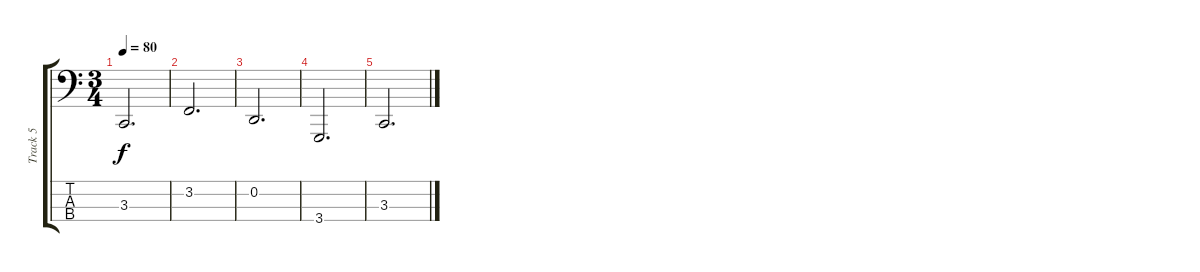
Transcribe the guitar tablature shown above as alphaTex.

\track ("Track 5" "Track 5") {instrument electricpiano1}
\staff {score tabs}
\tuning (G2 D2 A1 E1) {hide}
\ts (3 4)
\tempo 80
\clef f4
\ks c
3.3.2{d dy f} |
3.2.2{d} |
0.2.2{d} |
3.4.2{d} |
3.3.2{d}
